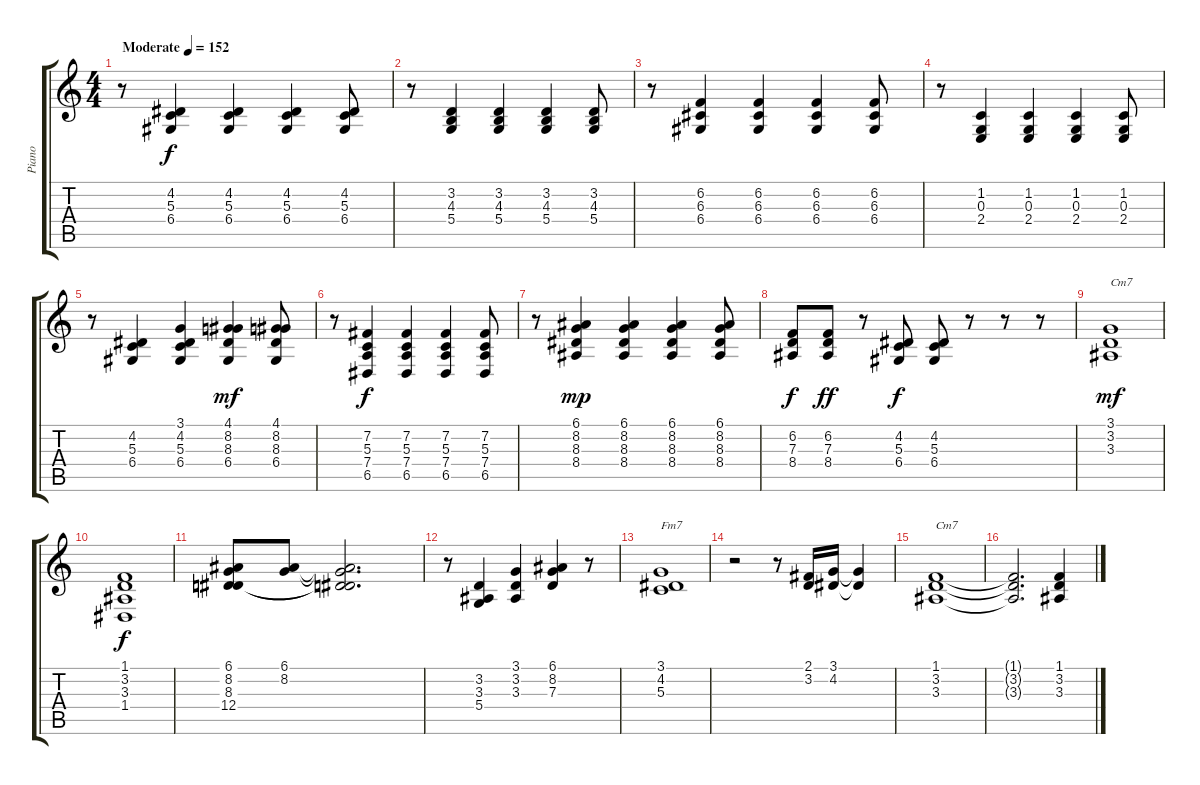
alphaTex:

\track ("Piano" "Piano") {instrument brightacousticpiano}
\staff {score tabs}
\tuning (E4 B3 G3 D3 A2 E2) {hide}
\ts (4 4)
\tempo (152 "Moderate")
\clef g2
\ks c
r.8{dy f instrument brightacousticpiano} (4.2 5.3 6.4).4 (4.2 5.3 6.4).4 (4.2 5.3 6.4).4 (4.2 5.3 6.4).8 |
r.8 (3.2 4.3 5.4).4 (3.2 4.3 5.4).4 (3.2 4.3 5.4).4 (3.2 4.3 5.4).8 |
r.8 (6.2 6.3 6.4).4 (6.2 6.3 6.4).4 (6.2 6.3 6.4).4 (6.2 6.3 6.4).8 |
r.8 (1.2 0.3 2.4).4 (1.2 0.3 2.4).4 (1.2 0.3 2.4).4 (1.2 0.3 2.4).8 |
r.8 (4.2 5.3 6.4).4 (3.1 4.2 5.3 6.4).4 (4.1 8.2 8.3 6.4).4{dy mf} (4.1 8.2 8.3 6.4).8 |
r.8 (7.2 5.3 7.4 6.5).4{dy f} (7.2 5.3 7.4 6.5).4 (7.2 5.3 7.4 6.5).4 (7.2 5.3 7.4 6.5).8 |
r.8 (6.1 8.2 8.3 8.4).4{dy mp} (6.1 8.2 8.3 8.4).4 (6.1 8.2 8.3 8.4).4 (6.1 8.2 8.3 8.4).8 |
(6.2 7.3 8.4).8{dy f} (6.2 7.3 8.4).8{dy ff} r.8 (4.2 5.3 6.4).8{dy f} (4.2 5.3 6.4).8 r.8 r.8 r.8 |
(3.1 3.2 3.3).1{txt "Cm7" dy mf} |
(1.1 3.2 3.3 1.4).1{dy f} |
(6.1 8.2 8.3 12.4).8 (6.1 8.2).8 (6.1{t} 8.2{t} 8.3{t} 12.4{t}).2{d} |
r.8 (3.2 3.3 5.4).4 (3.1 3.2 3.3).4 (6.1 8.2 7.3).4 r.8 |
(3.1 4.2 5.3).1{txt "Fm7"} |
r.2 r.8 (2.1 3.2).16 (3.1 4.2).16 (3.1{t} 4.2{t}).4 |
(1.1 3.2 3.3).1{txt "Cm7"} |
(1.1{t} 3.2{t} 3.3{t}).2{d} (1.1 3.2 3.3).4
